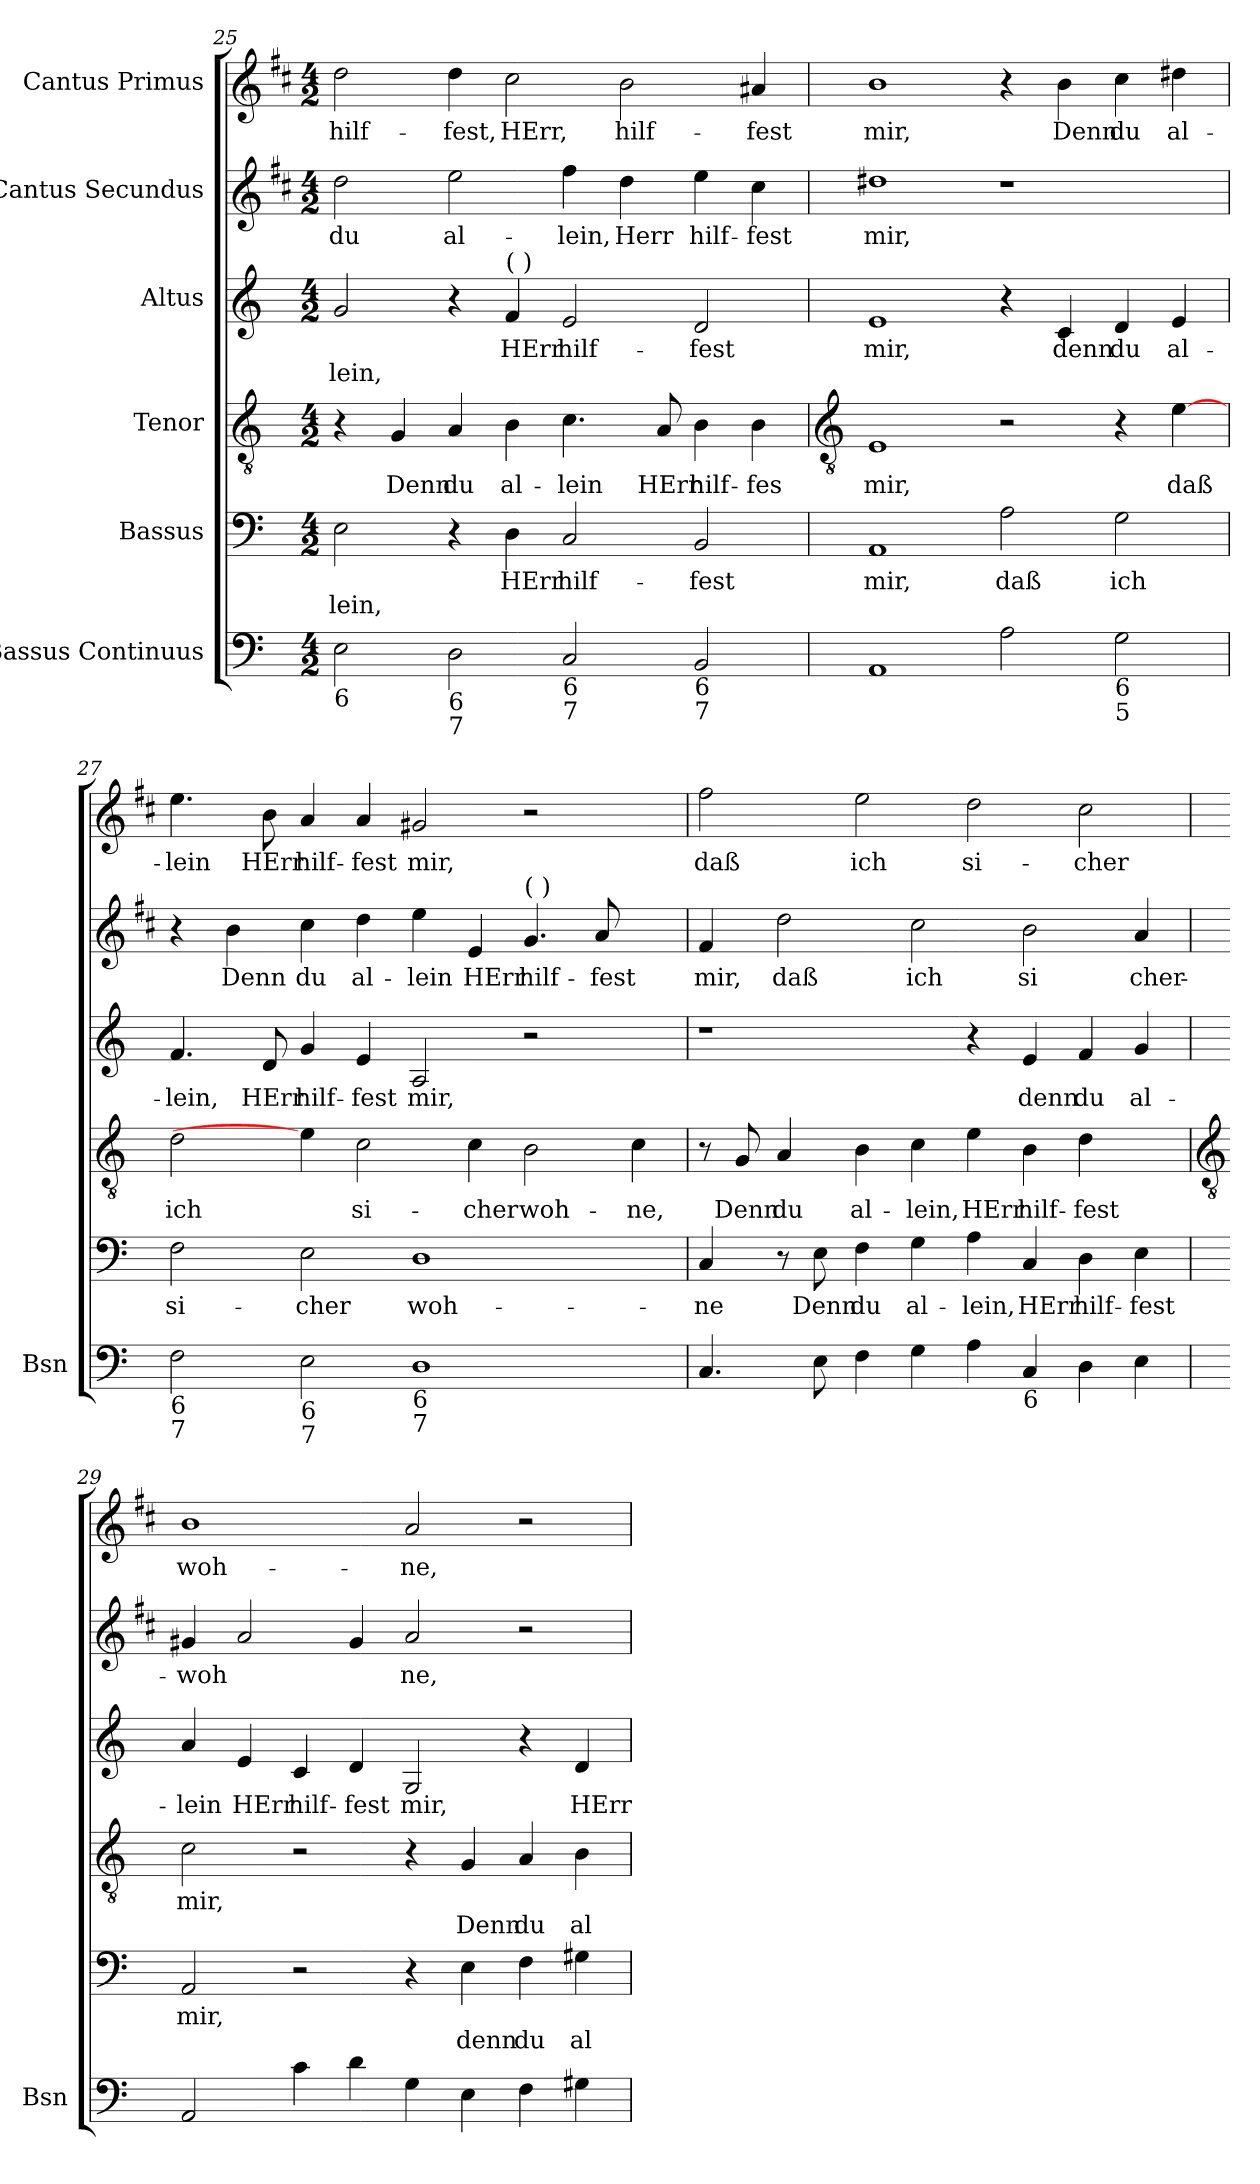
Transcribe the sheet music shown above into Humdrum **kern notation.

**kern	**kern	**text	**text	**kern	**text	**text	**kern	**text	**text	**kern	**text	**kern	**text
*part6	*part5	*part5	*part5	*part4	*part4	*part4	*part3	*part3	*part3	*part2	*part2	*part1	*part1
*staff6	*staff5	*staff5	*staff5	*staff4	*staff4	*staff4	*staff3	*staff3	*staff3	*staff2	*staff2	*staff1	*staff1
*I"Bassus Continuus	*I"Bassus	*	*	*I"Tenor	*	*	*I"Altus	*	*	*I"Cantus Secundus	*	*I"Cantus Primus	*
*I'Bsn	*	*	*	*	*	*	*	*	*	*	*	*	*
*clefF4	*clefF4	*	*	*clefGv2	*	*	*clefG2	*	*	*clefG2	*	*clefG2	*
*	*	*	*	*	*	*	*	*	*	*ITrd1c2	*	*ITrd1c2	*
*k[]	*k[]	*	*	*k[]	*	*	*k[]	*	*	*k[]	*	*k[]	*
*C:	*C:	*	*	*C:	*	*	*C:	*	*	*C:	*	*C:	*
*M4/2	*M4/2	*	*	*M4/2	*	*	*M4/2	*	*	*M4/2	*	*M4/2	*
=25	=25	=25	=25	=25	=25	=25	=25	=25	=25	=25	=25	=25	=25
!LO:TX:b:t=6	!	!	!	!	!	!	!	!	!	!	!	!	!
!	!	!	!LO:LY:b	!	!	!	!	!	!LO:LY:b	!	!LO:LY:b	!	!LO:LY:b
2E	2E	.	-lein,	4r	.	.	2g	.	-lein,	2cc	du	2cc	hilf-
!	!	!	!	!	!LO:LY:b	!	!	!	!	!	!	!	!
.	.	.	.	4G	Denn	.	.	.	.	.	.	.	.
!LO:TX:b:t=6	!	!	!	!	!	!	!	!	!	!	!	!	!
!LO:TX:b:t=7	!	!	!	!	!	!	!	!	!	!	!	!	!
!	!	!	!	!	!LO:LY:b	!	!	!	!	!	!LO:LY:b	!	!LO:LY:b
2D	4r	.	.	4A	du	.	4r	.	.	2dd	al-	4cc	-fest,
!	!	!	!	!	!	!	!LO:TX:a:t=(  )	!	!	!	!	!	!
!	!	!LO:LY:b	!	!	!LO:LY:b	!	!	!LO:LY:b	!	!	!	!	!LO:LY:b
.	4D	HErr	.	4B	al-	.	4f	HErr	.	.	.	2b	HErr,
!LO:TX:b:t=6	!	!	!	!	!	!	!	!	!	!	!	!	!
!LO:TX:b:t=7	!	!	!	!	!	!	!	!	!	!	!	!	!
!	!	!LO:LY:b	!	!	!LO:LY:b	!	!	!LO:LY:b	!	!	!LO:LY:b	!	!
2C	2C	hilf-	.	4.c	-lein	.	2e	hilf-	.	4ee	-lein,	.	.
!	!	!	!	!	!	!	!	!	!	!	!LO:LY:b	!	!LO:LY:b
.	.	.	.	.	.	.	.	.	.	4cc	Herr	2a	hilf-
!	!	!	!	!	!LO:LY:b	!	!	!	!	!	!	!	!
.	.	.	.	8A	HErr	.	.	.	.	.	.	.	.
!LO:TX:b:t=6	!	!	!	!	!	!	!	!	!	!	!	!	!
!LO:TX:b:t=7	!	!	!	!	!	!	!	!	!	!	!	!	!
!	!	!LO:LY:b	!	!	!LO:LY:b	!	!	!LO:LY:b	!	!	!LO:LY:b	!	!
2BB	2BB	-fest	.	4B	hilf-	.	2d	-fest	.	4dd	hilf-	.	.
!	!	!	!	!	!LO:LY:b	!	!	!	!	!	!LO:LY:b	!	!LO:LY:b
.	.	.	.	4B	-fes	.	.	.	.	4b	-fest	4g#X	-fest
!!LO:LB:g=z
=26	=26	=26	=26	=26	=26	=26	=26	=26	=26	=26	=26	=26	=26
*	*	*	*	*clefGv2	*	*	*	*	*	*	*	*	*
!	!	!LO:LY:b	!	!	!LO:LY:b	!	!	!LO:LY:b	!	!	!LO:LY:b	!	!LO:LY:b
1AA	1AA	mir,	.	1E	mir,	.	1e	mir,	.	1cc#X	mir,	1a	mir,
!	!	!LO:LY:b	!	!	!	!	!	!	!	!	!	!	!
2A	2A	daß	.	2r	.	.	4r	.	.	1r	.	4r	.
!	!	!	!	!	!	!	!	!LO:LY:b	!	!	!	!	!LO:LY:b
.	.	.	.	.	.	.	4c	denn	.	.	.	4a	Denn
!LO:TX:b:t=6	!	!	!	!	!	!	!	!	!	!	!	!	!
!LO:TX:b:t=5	!	!	!	!	!	!	!	!	!	!	!	!	!
!	!	!LO:LY:b	!	!	!	!	!	!LO:LY:b	!	!	!	!	!LO:LY:b
2G	2G	ich	.	4r	.	.	4d	du	.	.	.	4b	du
!	!	!	!	!	!LO:LY:b	!	!	!LO:LY:b	!	!	!	!	!LO:LY:b
.	.	.	.	[4e	daß	.	4e	al-	.	.	.	4cc#X	al-
=27	=27	=27	=27	=27	=27	=27	=27	=27	=27	=27	=27	=27	=27
!LO:TX:b:t=6	!	!	!	!	!	!	!	!	!	!	!	!	!
!LO:TX:b:t=7	!	!	!	!	!	!	!	!	!	!	!	!	!
!	!	!LO:LY:b	!	!	!LO:LY:b	!	!	!LO:LY:b	!	!	!	!	!LO:LY:b
2F	2F	si-	.	2d	ich	.	4.f	-lein,	.	4r	.	4.dd	-lein
!	!	!	!	!	!	!	!	!	!	!	!LO:LY:b	!	!
.	.	.	.	.	.	.	.	.	.	4a	Denn	.	.
!	!	!	!	!	!	!	!	!LO:LY:b	!	!	!	!	!LO:LY:b
.	.	.	.	.	.	.	8d	HErr	.	.	.	8a	HErr
!LO:TX:b:t=6	!	!	!	!	!	!	!	!	!	!	!	!	!
!LO:TX:b:t=7	!	!	!	!	!	!	!	!	!	!	!	!	!
!	!	!LO:LY:b	!	!	!	!	!	!LO:LY:b	!	!	!LO:LY:b	!	!LO:LY:b
2E	2E	-cher	.	4e]	.	.	4g	hilf-	.	4b	du	4g	hilf-
!	!	!	!	!	!LO:LY:b	!	!	!LO:LY:b	!	!	!LO:LY:b	!	!LO:LY:b
.	.	.	.	2c	si-	.	4e	-fest	.	4cc	al-	4g	-fest
!LO:TX:b:t=6	!	!	!	!	!	!	!	!	!	!	!	!	!
!LO:TX:b:t=7	!	!	!	!	!	!	!	!	!	!	!	!	!
!	!	!LO:LY:b	!	!	!	!	!	!LO:LY:b	!	!	!LO:LY:b	!	!LO:LY:b
1D	1D	woh-	.	.	.	.	2A	mir,	.	4dd	-lein	2f#X	mir,
!	!	!	!	!	!LO:LY:b	!	!	!	!	!	!LO:LY:b	!	!
.	.	.	.	4c	-cher	.	.	.	.	4d	HErr	.	.
!	!	!	!	!	!	!	!	!	!	!LO:TX:a:t=(  )	!	!	!
!	!	!	!	!	!LO:LY:b	!	!	!	!	!	!LO:LY:b	!	!
.	.	.	.	2B	woh-	.	2r	.	.	4.f	hilf-	2r	.
!	!	!	!	!	!	!	!	!	!	!	!LO:LY:b	!	!
.	.	.	.	.	.	.	.	.	.	8g	-fest	.	.
!	!	!	!	!	!LO:LY:b	!	!	!	!	!	!	!	!
4ryy	4ryy	.	.	4c	-ne,	.	4ryy	.	.	4ryy	.	4ryy	.
=28	=28	=28	=28	=28	=28	=28	=28	=28	=28	=28	=28	=28	=28
!	!	!LO:LY:b	!	!	!	!	!	!	!	!	!LO:LY:b	!	!LO:LY:b
4.C	4C	-ne	.	8r	.	.	1r	.	.	4e	mir,	2ee	daß
!	!	!	!	!	!LO:LY:b	!	!	!	!	!	!	!	!
.	.	.	.	8G	Denn	.	.	.	.	.	.	.	.
!	!	!	!	!	!LO:LY:b	!	!	!	!	!	!LO:LY:b	!	!
.	8r	.	.	4A	du	.	.	.	.	2cc	daß	.	.
!	!	!LO:LY:b	!	!	!	!	!	!	!	!	!	!	!
8E	8E	Denn	.	.	.	.	.	.	.	.	.	.	.
!	!	!LO:LY:b	!	!	!LO:LY:b	!	!	!	!	!	!	!	!LO:LY:b
4F	4F	du	.	4B	al-	.	.	.	.	.	.	2dd	ich
!	!	!LO:LY:b	!	!	!LO:LY:b	!	!	!	!	!	!LO:LY:b	!	!
4G	4G	al-	.	4c	-lein,	.	.	.	.	2b	ich	.	.
!	!	!LO:LY:b	!	!	!LO:LY:b	!	!	!	!	!	!	!	!LO:LY:b
4A	4A	-lein,	.	4e	HErr	.	4r	.	.	.	.	2cc	si-
!LO:TX:b:t=6	!	!	!	!	!	!	!	!	!	!	!	!	!
!	!	!LO:LY:b	!	!	!LO:LY:b	!	!	!LO:LY:b	!	!	!LO:LY:b	!	!
4C	4C	HErr	.	4B	hilf-	.	4e	denn	.	2a	si	.	.
!	!	!LO:LY:b	!	!	!LO:LY:b	!	!	!LO:LY:b	!	!	!	!	!LO:LY:b
4D	4D	hilf-	.	4d	-fest	.	4f	du	.	.	.	2b	-cher
!	!	!LO:LY:b	!	!	!	!	!	!LO:LY:b	!	!	!LO:LY:b	!	!
4E	4E	-fest	.	4ryy	.	.	4g	al-	.	4g	cher-	.	.
!!LO:LB:g=z
=29	=29	=29	=29	=29	=29	=29	=29	=29	=29	=29	=29	=29	=29
*	*	*	*	*clefGv2	*	*	*	*	*	*	*	*	*
!	!	!LO:LY:b	!	!	!LO:LY:b	!	!	!LO:LY:b	!	!	!LO:LY:b	!	!LO:LY:b
2AA	2AA	mir,	.	2c	mir,	.	4a	-lein	.	4f#X	-woh	1a	woh-
!	!	!	!	!	!	!	!	!LO:LY:b	!	!	!	!	!
.	.	.	.	.	.	.	4e	HErr	.	2g	.	.	.
!	!	!	!	!	!	!	!	!LO:LY:b	!	!	!	!	!
4c	2r	.	.	2r	.	.	4c	hilf-	.	.	.	.	.
!	!	!	!	!	!	!	!	!LO:LY:b	!	!	!	!	!
4d	.	.	.	.	.	.	4d	-fest	.	4f#	.	.	.
!	!	!	!	!	!	!	!	!LO:LY:b	!	!	!LO:LY:b	!	!LO:LY:b
4G	4r	.	.	4r	.	.	2G	mir,	.	2g	ne,	2g	-ne,
!	!	!	!LO:LY:b	!	!	!LO:LY:b	!	!	!	!	!	!	!
4E	4E	.	denn	4G	.	Denn	.	.	.	.	.	.	.
!	!	!	!LO:LY:b	!	!	!LO:LY:b	!	!	!	!	!	!	!
4F	4F	.	du	4A	.	du	4r	.	.	2r	.	2r	.
!	!	!	!LO:LY:b	!	!	!LO:LY:b	!	!LO:LY:b	!	!	!	!	!
4G#X	4G#X	.	al-	4B	.	al-	4d	HErr	.	.	.	.	.
=	=	=	=	=	=	=	=	=	=	=	=	=	=
*-	*-	*-	*-	*-	*-	*-	*-	*-	*-	*-	*-	*-	*-
